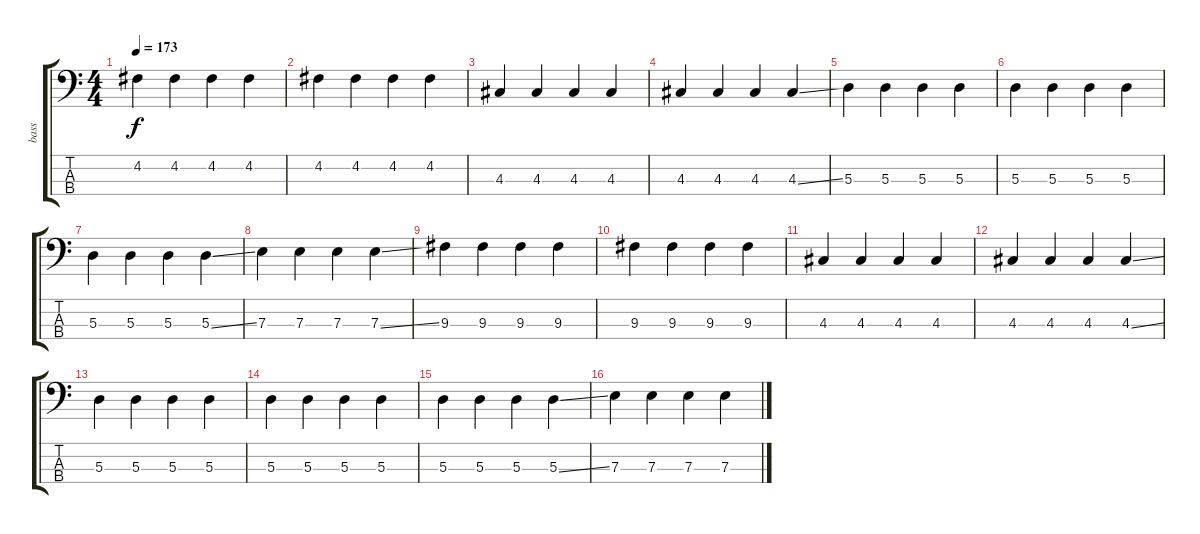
\track ("bass" "bass") {instrument electricbassfinger}
\staff {score tabs}
\tuning (G2 D2 A1 E1) {hide}
\ts (4 4)
\tempo 173
\clef f4
\ks c
4.2.4{dy f} 4.2.4 4.2.4 4.2.4 |
4.2.4 4.2.4 4.2.4 4.2.4 |
4.3.4 4.3.4 4.3.4 4.3.4 |
4.3.4 4.3.4 4.3.4 4.3{ss}.4 |
5.3.4 5.3.4 5.3.4 5.3.4 |
5.3.4 5.3.4 5.3.4 5.3.4 |
5.3.4 5.3.4 5.3.4 5.3{ss}.4 |
7.3.4 7.3.4 7.3.4 7.3{ss}.4 |
9.3.4 9.3.4 9.3.4 9.3.4 |
9.3.4 9.3.4 9.3.4 9.3.4 |
4.3.4 4.3.4 4.3.4 4.3.4 |
4.3.4 4.3.4 4.3.4 4.3{ss}.4 |
5.3.4 5.3.4 5.3.4 5.3.4 |
5.3.4 5.3.4 5.3.4 5.3.4 |
5.3.4 5.3.4 5.3.4 5.3{ss}.4 |
7.3.4 7.3.4 7.3.4 7.3.4
